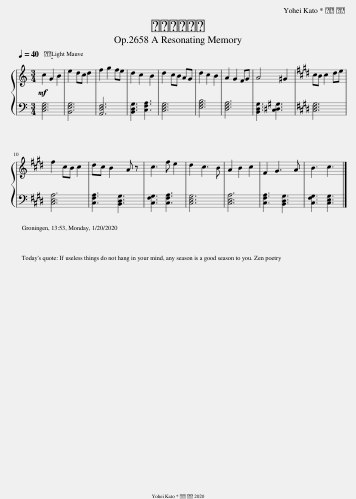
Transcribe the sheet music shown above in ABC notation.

X:1
%%score { 1 | 2 }
L:1/8
Q:1/4=40
M:3/4
I:linebreak $
K:C
V:1 treble
V:2 bass
V:1
!mf! c2 G2 B2 | e2 dc d2 | f2 g2 fe | d2 c2 B2 | d2 cB AG | %5
 d2 c2 B2 | A2 G2 FG | A4 ^G2 |[K:E] cB c2 de |$ f2 cB c2 | %10
 dc B2 A z | c3 f e2 | d2 c3 B | A2 B2 c2 | F2 G3 A | %15
 B3 c3 |] %16
V:2
 [C,E,G,]6 | [B,,E,G,]6 | [A,,D,F,]6 | [B,,D,G,]3 [C,F,A,]3 | [C,E,G,]6 | %5
 [E,G,B,]6 | [D,F,A,]6 | [B,,D,G,]3 [C,^D,^G,]3 |[K:E] [C,E,G,]6 |$ [C,E,A,]6 | %10
 [C,F,A,]3 [B,,D,G,]3 | [C,F,G,]3 [C,F,A,]3 | [C,E,G,]6 | [C,E,A,]6 | [C,F,A,]3 [B,,D,G,]3 | %15
 [C,F,G,]3 [C,E,G,]3 |] %16
